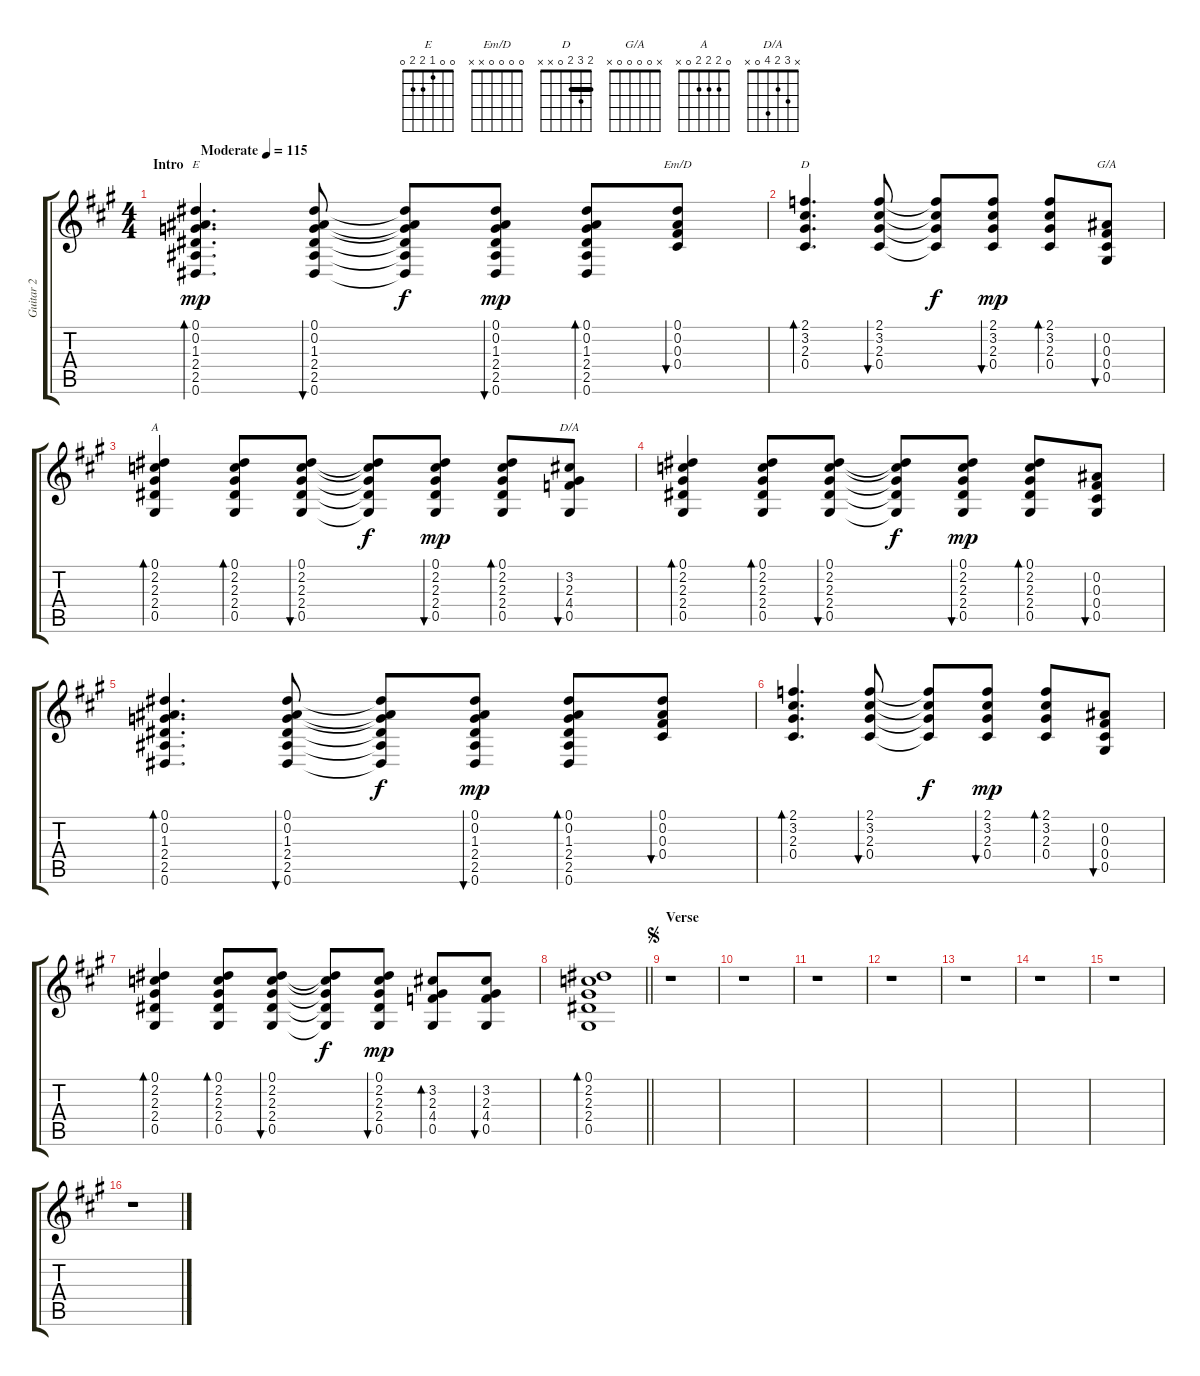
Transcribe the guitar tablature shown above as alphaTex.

\track ("Guitar 2" "Guitar 2") {instrument acousticguitarsteel}
\staff {score tabs}
\tuning (Eb4 Bb3 Gb3 Db3 Ab2 Eb2) {hide}
\chord ("E" 0 0 1 2 2 0)
\chord ("Em/D" 0 0 0 0 x x)
\chord ("D" 2 3 2 0 x x) {barre 2}
\chord ("G/A" x 0 0 0 0 x)
\chord ("A" 0 2 2 2 0 x)
\chord ("D/A" x 3 2 4 0 x)
\ts (4 4)
\section ("" "Intro")
\tempo (115 "Moderate")
\clef g2
\ks a
(0.1 0.2 1.3 2.4 2.5 0.6).4{d bd 60 ch "E" dy mp instrument acousticguitarsteel} (0.1 0.2 1.3 2.4 2.5 0.6).8{bu 60} (0.1{t} 0.2{t} 1.3{t} 2.4{t} 2.5{t} 0.6{t}).8{dy f} (0.1 0.2 1.3 2.4 2.5 0.6).8{bu 60 dy mp} (0.1 0.2 1.3 2.4 2.5 0.6).8{bd 60} (0.1 0.2 0.3 0.4).8{bu 60 ch "Em/D"} |
(2.1 3.2 2.3 0.4).4{d bd 60 ch "D"} (2.1 3.2 2.3 0.4).8{bu 60} (2.1{t} 3.2{t} 2.3{t} 0.4{t}).8{dy f} (2.1 3.2 2.3 0.4).8{bu 60 dy mp} (2.1 3.2 2.3 0.4).8{bd 60} (0.2 0.3 0.4 0.5).8{bu 60 ch "G/A"} |
(0.1 2.2 2.3 2.4 0.5).4{bd 60 ch "A"} (0.1 2.2 2.3 2.4 0.5).8{bd 60} (0.1 2.2 2.3 2.4 0.5).8{bu 60} (0.1{t} 2.2{t} 2.3{t} 2.4{t} 0.5{t}).8{dy f} (0.1 2.2 2.3 2.4 0.5).8{bu 60 dy mp} (0.1 2.2 2.3 2.4 0.5).8{bd 60} (3.2 2.3 4.4 0.5).8{bu 60 ch "D/A"} |
(0.1 2.2 2.3 2.4 0.5).4{bd 60} (0.1 2.2 2.3 2.4 0.5).8{bd 60} (0.1 2.2 2.3 2.4 0.5).8{bu 60} (0.1{t} 2.2{t} 2.3{t} 2.4{t} 0.5{t}).8{dy f} (0.1 2.2 2.3 2.4 0.5).8{bu 60 dy mp} (0.1 2.2 2.3 2.4 0.5).8{bd 60} (0.2 0.3 0.4 0.5).8{bu 60} |
(0.1 0.2 1.3 2.4 2.5 0.6).4{d bd 60} (0.1 0.2 1.3 2.4 2.5 0.6).8{bu 60} (0.1{t} 0.2{t} 1.3{t} 2.4{t} 2.5{t} 0.6{t}).8{dy f} (0.1 0.2 1.3 2.4 2.5 0.6).8{bu 60 dy mp} (0.1 0.2 1.3 2.4 2.5 0.6).8{bd 60} (0.1 0.2 0.3 0.4).8{bu 60} |
(2.1 3.2 2.3 0.4).4{d bd 60} (2.1 3.2 2.3 0.4).8{bu 60} (2.1{t} 3.2{t} 2.3{t} 0.4{t}).8{dy f} (2.1 3.2 2.3 0.4).8{bu 60 dy mp} (2.1 3.2 2.3 0.4).8{bd 60} (0.2 0.3 0.4 0.5).8{bu 60} |
(0.1 2.2 2.3 2.4 0.5).4{bd 60} (0.1 2.2 2.3 2.4 0.5).8{bd 60} (0.1 2.2 2.3 2.4 0.5).8{bu 60} (0.1{t} 2.2{t} 2.3{t} 2.4{t} 0.5{t}).8{dy f} (0.1 2.2 2.3 2.4 0.5).8{bu 60 dy mp} (3.2 2.3 4.4 0.5).8{bd 60} (3.2 2.3 4.4 0.5).8{bu 60} |
\barLineRight lightlight
(0.1 2.2 2.3 2.4 0.5).1{bd 60} |
\section ("" "Verse")
\jump segno
r.1 |
r.1 |
r.1 |
r.1 |
r.1 |
r.1 |
r.1 |
r.1
